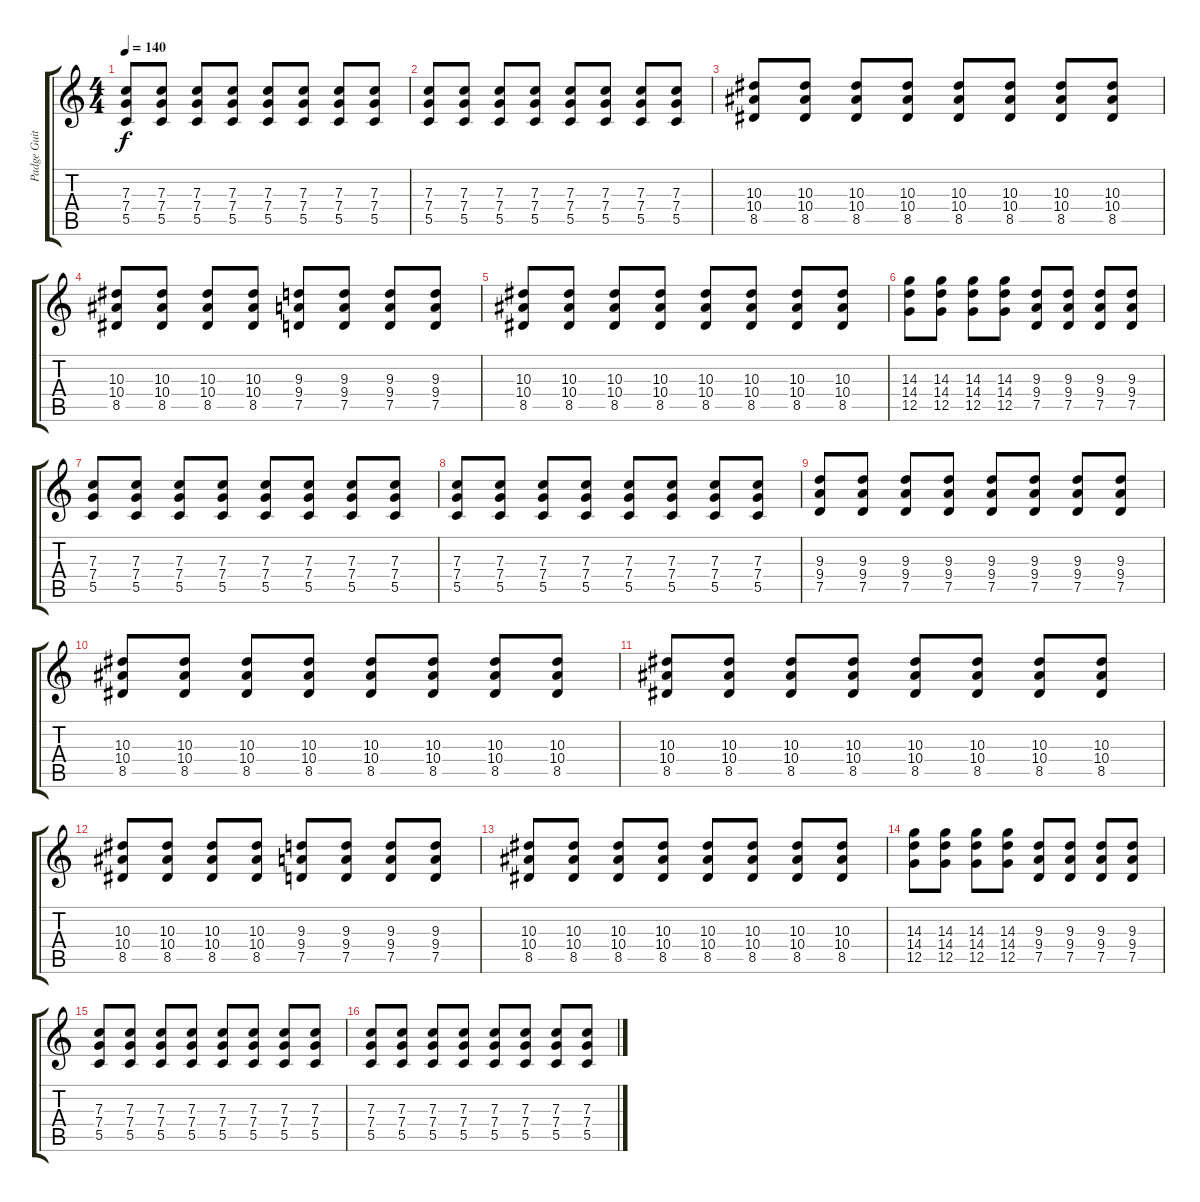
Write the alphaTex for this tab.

\track ("Padge Guitar" "Padge Guit") {instrument distortionguitar}
\staff {score tabs}
\tuning (D4 A3 F3 C3 G2 C2) {hide}
\ts (4 4)
\tempo 140
\clef g2
\ks c
(7.3 7.4 5.5).8{dy f} (7.3 7.4 5.5).8 (7.3 7.4 5.5).8 (7.3 7.4 5.5).8 (7.3 7.4 5.5).8 (7.3 7.4 5.5).8 (7.3 7.4 5.5).8 (7.3 7.4 5.5).8 |
(7.3 7.4 5.5).8 (7.3 7.4 5.5).8 (7.3 7.4 5.5).8 (7.3 7.4 5.5).8 (7.3 7.4 5.5).8 (7.3 7.4 5.5).8 (7.3 7.4 5.5).8 (7.3 7.4 5.5).8 |
(10.3 10.4 8.5).8 (10.3 10.4 8.5).8 (10.3 10.4 8.5).8 (10.3 10.4 8.5).8 (10.3 10.4 8.5).8 (10.3 10.4 8.5).8 (10.3 10.4 8.5).8 (10.3 10.4 8.5).8 |
(10.3 10.4 8.5).8 (10.3 10.4 8.5).8 (10.3 10.4 8.5).8 (10.3 10.4 8.5).8 (9.3 9.4 7.5).8 (9.3 9.4 7.5).8 (9.3 9.4 7.5).8 (9.3 9.4 7.5).8 |
(10.3 10.4 8.5).8 (10.3 10.4 8.5).8 (10.3 10.4 8.5).8 (10.3 10.4 8.5).8 (10.3 10.4 8.5).8 (10.3 10.4 8.5).8 (10.3 10.4 8.5).8 (10.3 10.4 8.5).8 |
(14.3 14.4 12.5).8 (14.3 14.4 12.5).8 (14.3 14.4 12.5).8 (14.3 14.4 12.5).8 (9.3 9.4 7.5).8 (9.3 9.4 7.5).8 (9.3 9.4 7.5).8 (9.3 9.4 7.5).8 |
(7.3 7.4 5.5).8 (7.3 7.4 5.5).8 (7.3 7.4 5.5).8 (7.3 7.4 5.5).8 (7.3 7.4 5.5).8 (7.3 7.4 5.5).8 (7.3 7.4 5.5).8 (7.3 7.4 5.5).8 |
(7.3 7.4 5.5).8 (7.3 7.4 5.5).8 (7.3 7.4 5.5).8 (7.3 7.4 5.5).8 (7.3 7.4 5.5).8 (7.3 7.4 5.5).8 (7.3 7.4 5.5).8 (7.3 7.4 5.5).8 |
(9.3 9.4 7.5).8 (9.3 9.4 7.5).8 (9.3 9.4 7.5).8 (9.3 9.4 7.5).8 (9.3 9.4 7.5).8 (9.3 9.4 7.5).8 (9.3 9.4 7.5).8 (9.3 9.4 7.5).8 |
(10.3 10.4 8.5).8 (10.3 10.4 8.5).8 (10.3 10.4 8.5).8 (10.3 10.4 8.5).8 (10.3 10.4 8.5).8 (10.3 10.4 8.5).8 (10.3 10.4 8.5).8 (10.3 10.4 8.5).8 |
(10.3 10.4 8.5).8 (10.3 10.4 8.5).8 (10.3 10.4 8.5).8 (10.3 10.4 8.5).8 (10.3 10.4 8.5).8 (10.3 10.4 8.5).8 (10.3 10.4 8.5).8 (10.3 10.4 8.5).8 |
(10.3 10.4 8.5).8 (10.3 10.4 8.5).8 (10.3 10.4 8.5).8 (10.3 10.4 8.5).8 (9.3 9.4 7.5).8 (9.3 9.4 7.5).8 (9.3 9.4 7.5).8 (9.3 9.4 7.5).8 |
(10.3 10.4 8.5).8 (10.3 10.4 8.5).8 (10.3 10.4 8.5).8 (10.3 10.4 8.5).8 (10.3 10.4 8.5).8 (10.3 10.4 8.5).8 (10.3 10.4 8.5).8 (10.3 10.4 8.5).8 |
(14.3 14.4 12.5).8 (14.3 14.4 12.5).8 (14.3 14.4 12.5).8 (14.3 14.4 12.5).8 (9.3 9.4 7.5).8 (9.3 9.4 7.5).8 (9.3 9.4 7.5).8 (9.3 9.4 7.5).8 |
(7.3 7.4 5.5).8 (7.3 7.4 5.5).8 (7.3 7.4 5.5).8 (7.3 7.4 5.5).8 (7.3 7.4 5.5).8 (7.3 7.4 5.5).8 (7.3 7.4 5.5).8 (7.3 7.4 5.5).8 |
(7.3 7.4 5.5).8 (7.3 7.4 5.5).8 (7.3 7.4 5.5).8 (7.3 7.4 5.5).8 (7.3 7.4 5.5).8 (7.3 7.4 5.5).8 (7.3 7.4 5.5).8 (7.3 7.4 5.5).8
